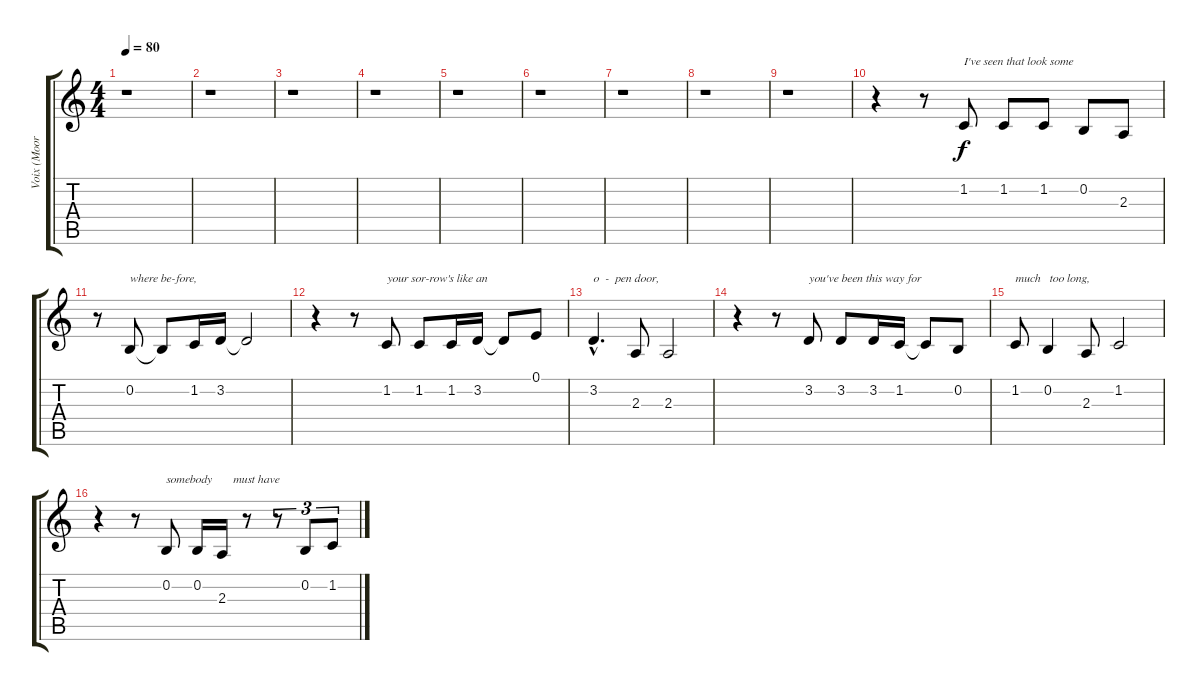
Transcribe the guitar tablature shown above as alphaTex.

\track ("Voix (Moore)" "Voix (Moor") {instrument synthvoice}
\staff {score tabs}
\tuning (E4 B3 G3 D3 A2 E2) {hide}
\ts (4 4)
\tempo 80
\clef g2
\ks c
r.1{dy f instrument synthvoice} |
r.1 |
r.1 |
r.1 |
r.1 |
r.1 |
r.1 |
r.1 |
r.1 |
r.4 r.8 1.2.8{txt "I've seen that look some"} 1.2.8 1.2.8 0.2.8 2.3.8 |
r.8 0.2.8{txt "where be-fore,"} 0.2{t}.8 1.2.16 3.2.16 3.2{t}.2 |
r.4 r.8 1.2.8{txt "your sor-row's like an"} 1.2.8 1.2.16 3.2.16 3.2{t}.8 0.1.8 |
3.2{hac}.4{d txt "o  -  pen door,"} 2.3.8 2.3.2 |
r.4 r.8 3.2.8{txt "you've been this way for"} 3.2.8 3.2.16 1.2.16 1.2{t}.8 0.2.8 |
1.2.8{txt "much   too long,"} 0.2.4 2.3.8 1.2.2 |
r.4 r.8 0.2.8{txt "somebody       must have"} 0.2.16 2.3.16 r.8 r.8{tu (3 2)} 0.2.8{tu (3 2)} 1.2.8{tu (3 2)}
